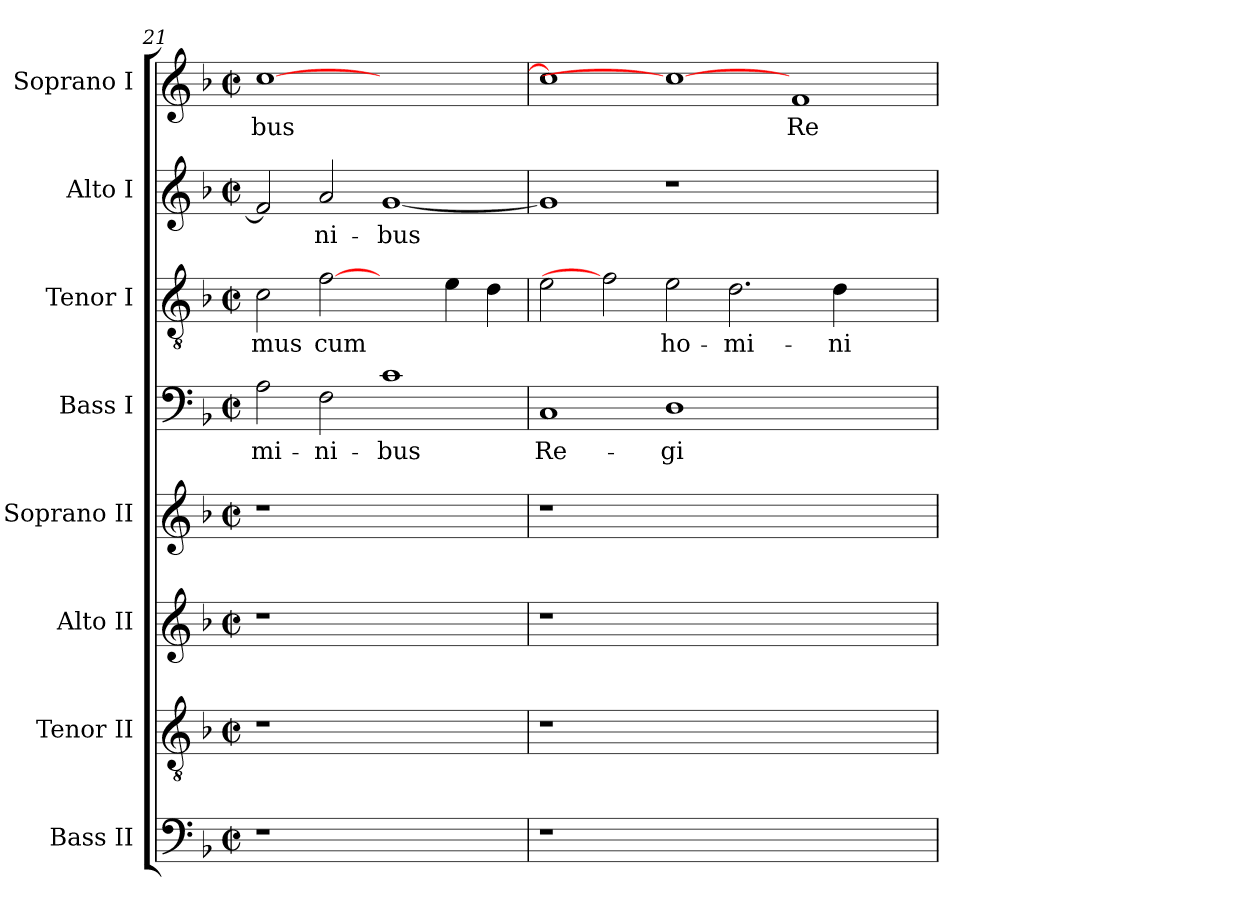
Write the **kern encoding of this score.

**kern	**kern	**kern	**kern	**kern	**text	**kern	**text	**kern	**text	**kern	**text
*part8	*part7	*part6	*part5	*part4	*part4	*part3	*part3	*part2	*part2	*part1	*part1
*staff8	*staff7	*staff6	*staff5	*staff4	*staff4	*staff3	*staff3	*staff2	*staff2	*staff1	*staff1
*I"Bass II	*I"Tenor II	*I"Alto II	*I"Soprano II	*I"Bass I	*	*I"Tenor I	*	*I"Alto I	*	*I"Soprano I	*
*I'B. II	*I'T. II	*I'A. II	*	*I'B. I	*	*I'T. I	*	*I'A. I	*	*	*
*clefF4	*clefGv2	*clefG2	*clefG2	*clefF4	*	*clefGv2	*	*clefG2	*	*clefG2	*
*	*ITrd7c12	*	*	*	*	*ITrd7c12	*	*	*	*	*
*k[b-]	*k[b-]	*k[b-]	*k[b-]	*k[b-]	*	*k[b-]	*	*k[b-]	*	*k[b-]	*
*F:	*F:	*F:	*F:	*F:	*	*F:	*	*F:	*	*F:	*
*M2/2	*M2/2	*M2/2	*M2/2	*M2/2	*	*M2/2	*	*M2/2	*	*M2/2	*
*met(c|)	*met(c|)	*met(c|)	*met(c|)	*met(c|)	*	*met(c|)	*	*met(c|)	*	*met(c|)	*
=21	=21	=21	=21	=21	=21	=21	=21	=21	=21	=21	=21
!LO:N:vis=1	!LO:N:vis=1	!LO:N:vis=1	!LO:N:vis=1	!	!	!	!	!	!	!	!
!	!	!	!	!	!LO:LY:b:color=#000000	!	!	!	!	!	!
!	!	!	!	!	!	!	!LO:LY:b:color=#000000	!	!	!	!
!	!	!	!	!	!	!	!	!	!	!	!LO:LY:b:color=#000000
1r	1r	1r	1r	2Ai\	-mi-	2Ci\	-mus	2fi/]	.	[>1cci	-bus
!	!	!	!	!	!LO:LY:b:color=#000000	!	!	!	!	!	!
!	!	!	!	!	!	!	!LO:LY:b:color=#000000	!	!	!	!
!	!	!	!	!	!	!	!	!	!LO:LY:b:color=#000000	!	!
.	.	.	.	2Fi\	-ni-	[2Fi	cum	2ai/	-ni-	.	.
!	!	!	!	!	!LO:LY:b:color=#000000	!	!	!	!	!	!
!	!	!	!	!	!	!	!	!	!LO:LY:b:color=#000000	!	!
1ryy	1ryy	1ryy	1ryy	1ci	-bus	2ryy	.	[<1gi	-bus	1ryy	.
.	.	.	.	.	.	4Ei\	.	.	.	.	.
.	.	.	.	.	.	4Di\	.	.	.	.	.
=22	=22	=22	=22	=22	=22	=22	=22	=22	=22	=22	=22
!LO:N:vis=1	!LO:N:vis=1	!LO:N:vis=1	!LO:N:vis=1	!	!	!	!	!	!	!	!
!	!	!	!	!	!LO:LY:b:color=#000000	!	!	!	!	!	!
1r	1r	1r	1r	1Ci	Re-	2Ei\	.	1gi]	.	1cci]	.
.	.	.	.	.	.	2Fi]	.	.	.	.	.
!	!	!	!	!	!LO:LY:b:color=#000000	!	!	!	!	!	!
!	!	!	!	!	!	!	!LO:LY:b:color=#000000	!	!	!	!
0ryy	0ryy	0ryy	0ryy	1Di	-gi	2Ei\	ho-	1r	.	1cci_	.
!	!	!	!	!	!	!	!LO:LY:b:color=#000000	!	!	!	!
.	.	.	.	.	.	2.Di\	-mi-	.	.	.	.
!	!	!	!	!	!	!	!	!	!	!	!LO:LY:b:color=#000000
.	.	.	.	1ryy	.	.	.	1ryy	.	1fi	Re-
!	!	!	!	!	!	!	!LO:LY:b:color=#000000	!	!	!	!
.	.	.	.	.	.	4Di\	-ni-	.	.	.	.
.	.	.	.	.	.	2ryy	.	.	.	.	.
=	=	=	=	=	=	=	=	=	=	=	=
*-	*-	*-	*-	*-	*-	*-	*-	*-	*-	*-	*-
